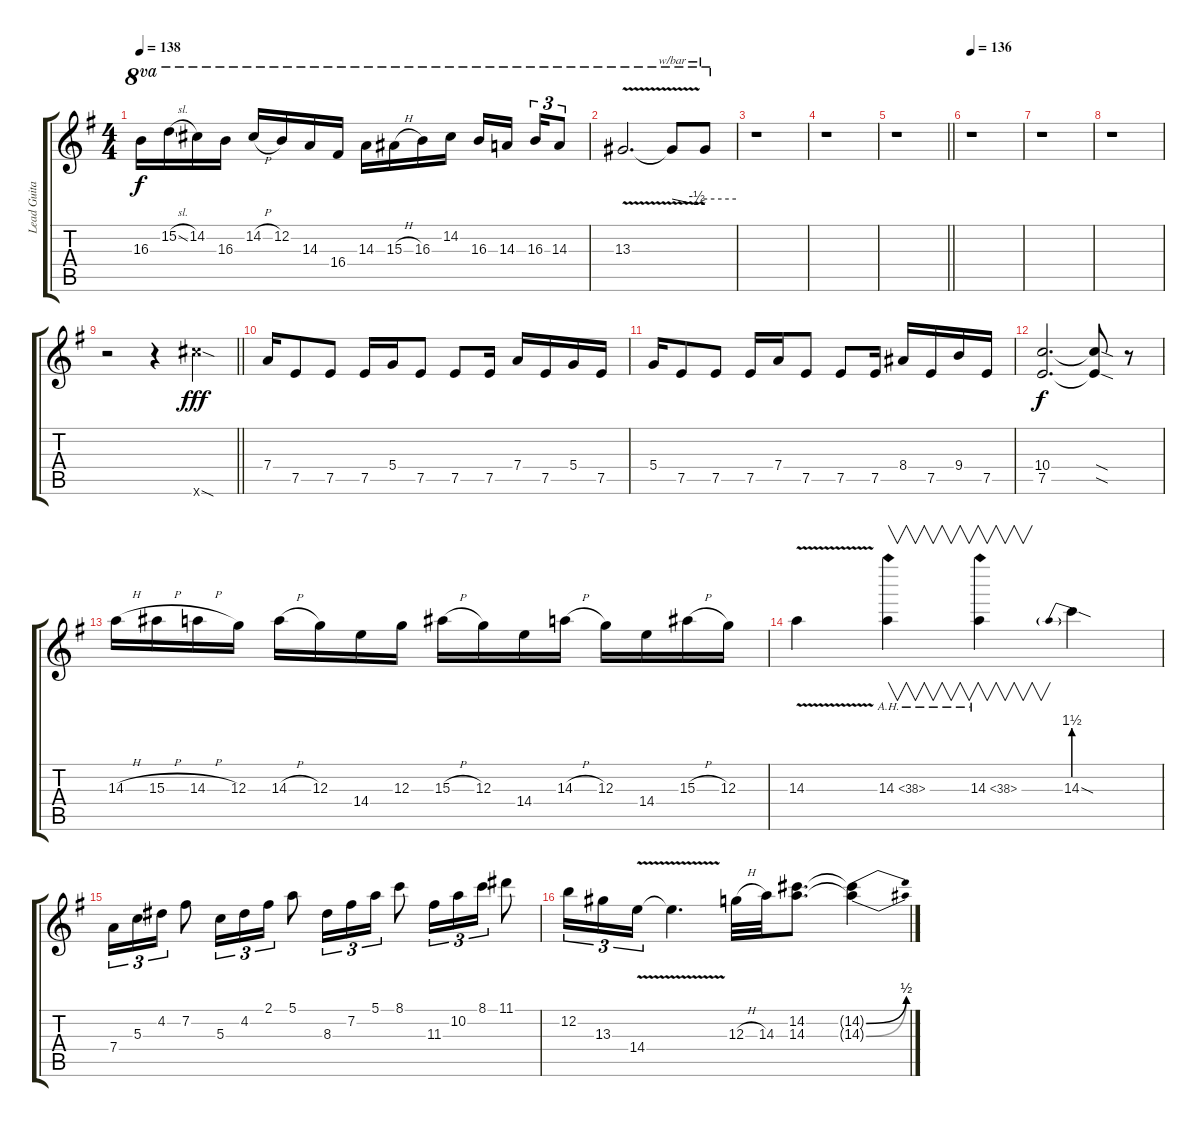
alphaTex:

\track ("Lead Guitar" "Lead Guita") {instrument overdrivenguitar}
\staff {score tabs}
\tuning (E4 B3 G3 D3 A2 E2) {hide}
\ts (4 4)
\tempo 138
\clef g2
\ks g
16.3.16{ot 8va dy f} 15.2{sl}.16{ot 8va} 14.2.16{ot 8va} 16.3.16{ot 8va} 14.2{h}.16{ot 8va} 12.2.16{ot 8va} 14.3.16{ot 8va} 16.4.16{ot 8va} 14.3.16{ot 8va} 15.3{h}.16{ot 8va} 16.3.16{ot 8va} 14.2.16{ot 8va} 16.3.16{ot 8va} 14.3.16{ot 8va beam splitsecondary} 16.3.16{tu (3 2) ot 8va} 14.3.8{tu (3 2) ot 8va} |
13.3{v}.2{d ot 8va} 13.3{t}.8{tbe (custom default 0 0 45 -2 60 -2) ot 8va} 13.3{t}.8{tbe (hold default 0 0 60 0) ot 8va} |
r.1 |
r.1 |
\barLineRight lightlight
r.1 |
\tempo 136
r.1 |
r.1 |
r.1 |
\barLineRight lightlight
r.2 r.4 21.6{sod x}.4{dy fff} |
7.4.16 7.5.8 7.5.8 7.5.16 5.4.16 7.5.8 7.5.8 7.5.16 7.4.16 7.5.16 5.4.16 7.5.16 |
5.4.16 7.5.8 7.5.8 7.5.16 7.4.16 7.5.8 7.5.8 7.5.16 8.4.16 7.5.16 9.4.16 7.5.16 |
(10.4 7.5).2{d dy f} (10.4{sod t} 7.5{sod t}).8 r.8 |
14.3{h}.16 15.3{h}.16 14.3{h}.16 12.3.16 14.3{h}.16 12.3.16 14.4.16 12.3.16 15.3{h}.16 12.3.16 14.4.16 14.3{h}.16 12.3.16 14.4.16 15.3{h}.16 12.3.16 |
14.3{v}.4 14.3{ah 24}.4{v} 14.3{ah 24}.4{v} 14.3{be (prebend 0 6 60 6) sod}.4 |
7.4.16{tu (3 2)} 5.3.16{tu (3 2)} 4.2.16{tu (3 2)} 7.2.8 5.3.16{tu (3 2)} 4.2.16{tu (3 2)} 2.1.16{tu (3 2)} 5.1.8 8.3.16{tu (3 2)} 7.2.16{tu (3 2)} 5.1.16{tu (3 2)} 8.1.8 11.3.16{tu (3 2)} 10.2.16{tu (3 2)} 8.1.16{tu (3 2)} 11.1.8 |
12.2.16{tu (3 2)} 13.3.16{tu (3 2)} 14.4{v}.16{tu (3 2)} 14.4{v t}.4{d} 12.3{h}.32 14.3.32 (14.2 14.3).8{d} (14.2{be (bend 0 0 60 2) t} 14.3{be (bend 0 0 60 2) t}).4
